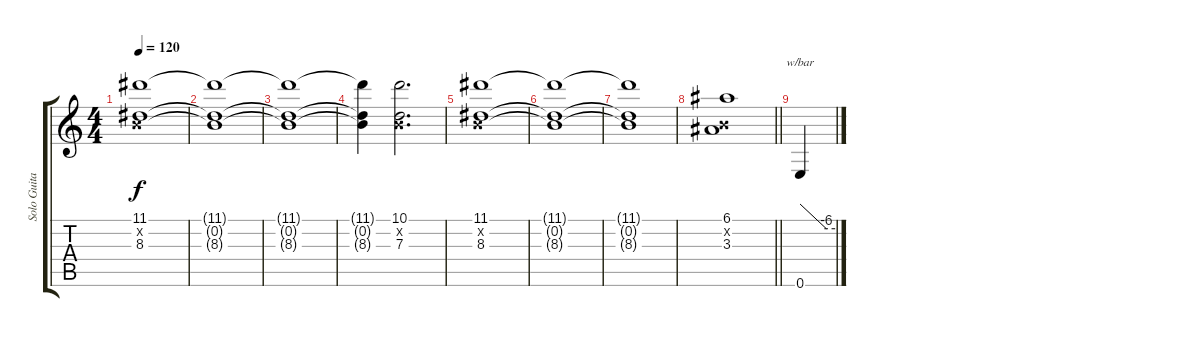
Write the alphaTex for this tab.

\track ("Solo Guitar" "Solo Guita") {instrument distortionguitar}
\staff {score tabs}
\tuning (E4 B3 G3 D3 A2 E2) {hide}
\ts (4 4)
\tempo 120
\clef g2
\ks c
(11.1 0.2{x} 8.3).1{dy f} |
(11.1{t} 0.2{t} 8.3{t}).1 |
(11.1{t} 0.2{t} 8.3{t}).1 |
(11.1{t} 0.2{t} 8.3{t}).4 (10.1 0.2{x} 7.3).2{d} |
(11.1 0.2{x} 8.3).1 |
(11.1{t} 0.2{t} 8.3{t}).1 |
(11.1{t} 0.2{t} 8.3{t}).1 |
\barLineRight lightlight
(6.1 0.2{x} 3.3).1 |
\section ("" "")
0.6.4{tbe (custom default 0 0 45 -24 60 -24)}
